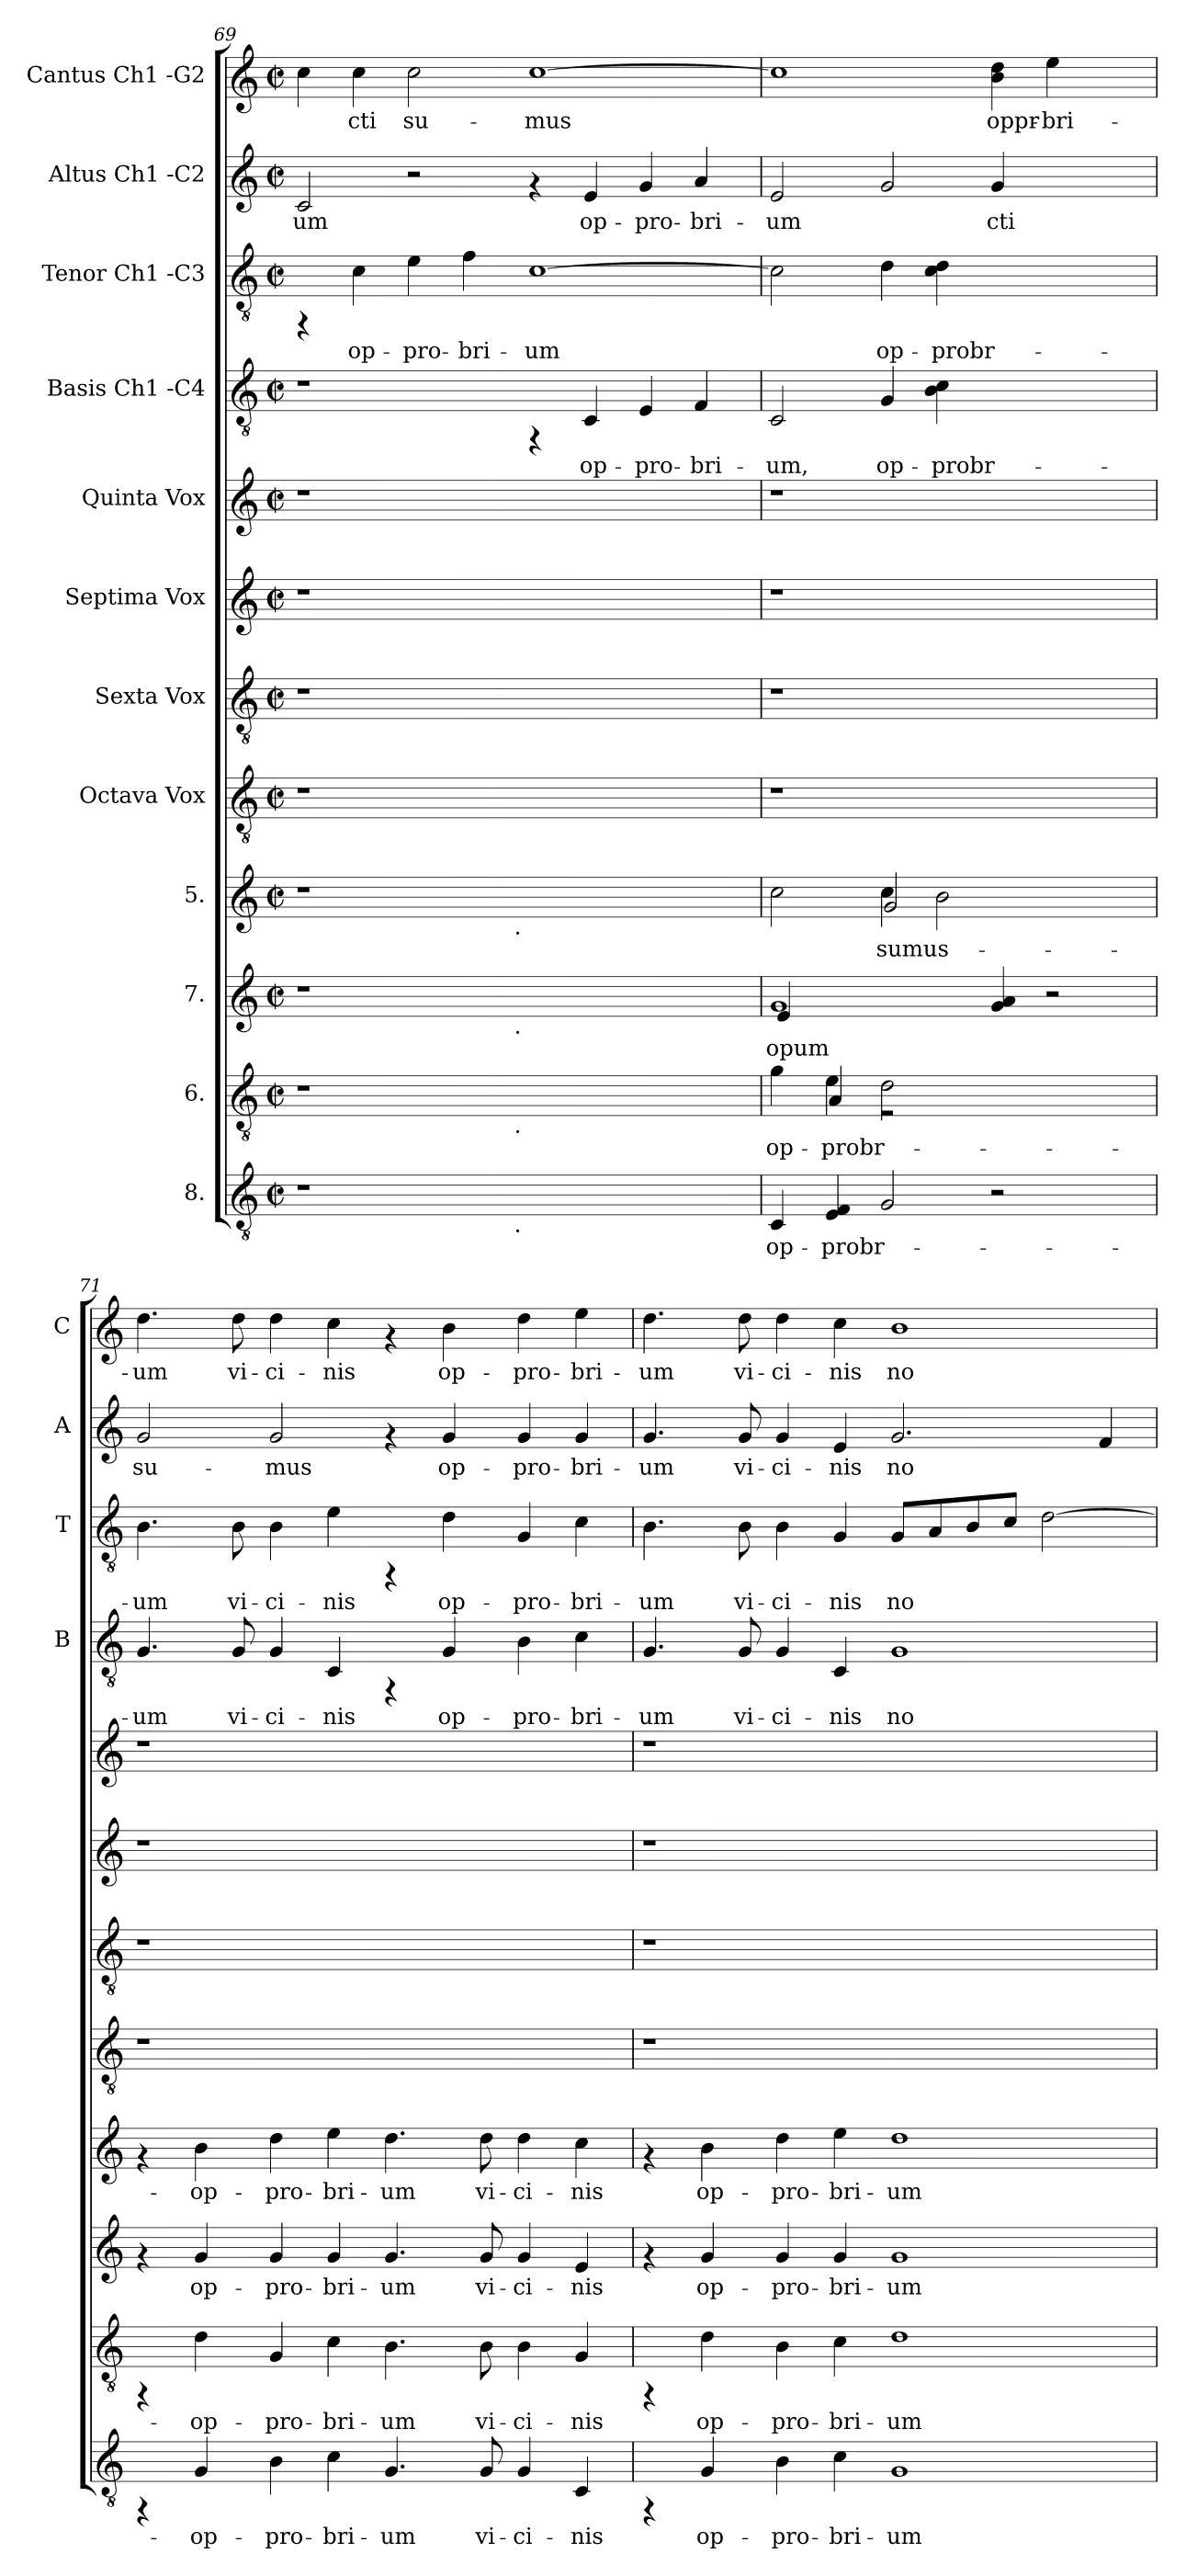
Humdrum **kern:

**kern	**text	**kern	**text	**kern	**text	**kern	**text	**kern	**kern	**kern	**kern	**kern	**text	**kern	**text	**kern	**text	**kern	**text
*part12	*part12	*part11	*part11	*part10	*part10	*part9	*part9	*part8	*part7	*part6	*part5	*part4	*part4	*part3	*part3	*part2	*part2	*part1	*part1
*staff12	*staff12	*staff11	*staff11	*staff10	*staff10	*staff9	*staff9	*staff8	*staff7	*staff6	*staff5	*staff4	*staff4	*staff3	*staff3	*staff2	*staff2	*staff1	*staff1
*I"8.	*	*I"6.	*	*I"7.	*	*I"5.	*	*I"Octava  Vox	*I"Sexta  Vox	*I"Septima  Vox	*I"Quinta  Vox	*I"Basis  Ch1 -C4	*	*I"Tenor  Ch1 -C3	*	*I"Altus  Ch1 -C2	*	*I"Cantus  Ch1 -G2	*
*	*	*	*	*	*	*	*	*	*	*	*	*I'B	*	*I'T	*	*I'A	*	*I'C	*
*clefGv2	*	*clefGv2	*	*clefG2	*	*clefG2	*	*clefGv2	*clefGv2	*clefG2	*clefG2	*clefGv2	*	*clefGv2	*	*clefG2	*	*clefG2	*
*k[]	*	*k[]	*	*k[]	*	*k[]	*	*k[]	*k[]	*k[]	*k[]	*k[]	*	*k[]	*	*k[]	*	*k[]	*
*C:	*	*C:	*	*C:	*	*C:	*	*C:	*C:	*C:	*C:	*C:	*	*C:	*	*C:	*	*C:	*
*M2/2	*	*M2/2	*	*M2/2	*	*M2/2	*	*M2/2	*M2/2	*M2/2	*M2/2	*M2/2	*	*M2/2	*	*M2/2	*	*M2/2	*
*met(c|)	*	*met(c|)	*	*met(c|)	*	*met(c|)	*	*met(c|)	*met(c|)	*met(c|)	*met(c|)	*met(c|)	*	*met(c|)	*	*met(c|)	*	*met(c|)	*
=69	=69	=69	=69	=69	=69	=69	=69	=69	=69	=69	=69	=69	=69	=69	=69	=69	=69	=69	=69
!	!	!	!	!	!	!	!	!	!	!	!	!	!	!	!	!	!LO:LY:b:cj	!	!LO:LY:b:cj
*^	*	*^	*	*^	*	*^	*	*	*	*	*	*	*	*	*	*	*	*	*
1r	2ryy	.	1r	2ryy	.	1r	2ryy	.	1r	2ryy	.	1r	1r	1r	1r	1r	.	4rFF	.	2c/	-um	4cc\	--
!	!	!	!	!	!	!	!	!	!	!	!	!	!	!	!	!	!	!	!LO:LY:b:cj	!	!	!	!LO:LY:b:cj
.	.	.	.	.	.	.	.	.	.	.	.	.	.	.	.	.	.	4c\	op-	.	.	4cc\	-cti
!	!	!	!	!	!	!	!	!	!	!	!	!	!	!	!	!	!	!	!LO:LY:b:cj	!	!	!	!LO:LY:b:cj
.	4...ryy	.	.	4...ryy	.	.	4...ryy	.	.	4...ryy	.	.	.	.	.	.	.	4e\	-pro-	2r	.	2cc\	su-
!	!	!	!	!	!	!	!	!	!	!	!	!	!	!	!	!	!	!	!LO:LY:b:cj	!	!	!	!
.	.	.	.	.	.	.	.	.	.	.	.	.	.	.	.	.	.	4f\	-bri-	.	.	.	.
!	!	!	!	!	!	!	!	!	!	!LO:TX:b:t=.	!	!	!	!	!	!	!	!	!	!	!	!	!
!	!	!	!	!	!	!	!LO:TX:b:t=.	!	!	!	!	!	!	!	!	!	!	!	!	!	!	!	!
!	!	!	!	!LO:TX:b:t=.	!	!	!	!	!	!	!	!	!	!	!	!	!	!	!	!	!	!	!
!	!LO:TX:b:t=.	!	!	!	!	!	!	!	!	!	!	!	!	!	!	!	!	!	!	!	!	!	!
.	1ryy	.	.	1ryy	.	.	1ryy	.	.	1ryy	.	.	.	.	.	.	.	.	.	.	.	.	.
!	!	!	!	!	!	!	!	!	!	!	!	!	!	!	!	!	!	!	!LO:LY:b:cj	!	!	!	!LO:LY:b:cj
1ryy	.	.	1ryy	.	.	1ryy	.	.	1ryy	.	.	1ryy	1ryy	1ryy	1ryy	4rFF	.	[>1c	-um	4rf	.	[>1cc	-mus
!	!	!	!	!	!	!	!	!	!	!	!	!	!	!	!	!	!LO:LY:b:cj	!	!	!	!LO:LY:b:cj	!	!
.	.	.	.	.	.	.	.	.	.	.	.	.	.	.	.	4C/	op-	.	.	4e/	op-	.	.
!	!	!	!	!	!	!	!	!	!	!	!	!	!	!	!	!	!LO:LY:b:cj	!	!	!	!LO:LY:b:cj	!	!
.	.	.	.	.	.	.	.	.	.	.	.	.	.	.	.	4E/	-pro-	.	.	4g/	-pro-	.	.
!	!	!	!	!	!	!	!	!	!	!	!	!	!	!	!	!	!LO:LY:b:cj	!	!	!	!LO:LY:b:cj	!	!
.	.	.	.	.	.	.	.	.	.	.	.	.	.	.	.	4F/	-bri-	.	.	4a/	-bri-	.	.
.	32ryy	.	.	32ryy	.	.	32ryy	.	.	32ryy	.	.	.	.	.	.	.	.	.	.	.	.	.
=70	=70	=70	=70	=70	=70	=70	=70	=70	=70	=70	=70	=70	=70	=70	=70	=70	=70	=70	=70	=70	=70	=70	=70
!	!	!LO:LY:b:cj	!	!	!LO:LY:b:cj	!	!	!LO:LY:b:cj	!	!	!	!	!	!	!	!	!LO:LY:b:cj	!	!LO:LY:b:cj	!	!LO:LY:b:cj	!	!
*v	*v	*	*	*	*	*	*	*	*	*	*	*	*	*	*	*	*	*	*	*	*	*	*
4C/	op-	4g\	4ryy	op-	1g	4e/	-opum-	2cc\	2ryy	.	1r	1r	1r	1r	2C/	-um,	2c\]	.	2e/	-um	1cc]	.
!	!LO:LY:b:cj	!	!	!LO:LY:b:cj	!	!	!	!	!	!	!	!	!	!	!	!	!	!	!	!	!	!
4E/ 4F/	-probr-	4e\	4A/	-probr-	.	1.ryy	.	.	.	.	.	.	.	.	.	.	.	.	.	.	.	.
!	!	!	!	!	!	!	!	!	!	!LO:LY:b:cj	!	!	!	!	!	!	!	!	!	!	!	!
!	!	!	!	!	!	!	!	!	!	!LO:LY:b:cj	!	!	!	!	!	!LO:LY:b:cj	!	!LO:LY:b:cj	!	!	!	!
2G/	.	2d\	2r	.	.	.	.	4cc\	2g/	sumus-	.	.	.	.	4G/	op-	4d\	op-	2g/	.	.	.
!	!	!	!	!	!	!	!	!	!	!	!	!	!	!	!	!LO:LY:b:cj	!	!LO:LY:b:cj	!	!	!	!
.	.	.	.	.	.	.	.	2b\	.	.	.	.	.	.	4B\ 4c\	-probr-	4d\ 4c\	-probr-	.	.	.	.
!	!	!	!	!	!	!	!LO:LY:b:cj	!	!	!	!	!	!	!	!	!	!	!	!	!LO:LY:b:cj	!	!LO:LY:b:cj
2r	.	2.ryy	2.ryy	.	4g/ 4a/	.	-	.	2ryy	.	2.ryy	2.ryy	2.ryy	2.ryy	2.ryy	.	2.ryy	.	4g/	cti	4b\ 4dd\	oppr-
!	!	!	!	!	!	!	!	!	!	!	!	!	!	!	!	!	!	!	!	!	!	!LO:LY:b:cj
.	.	.	.	.	2r	.	.	2ryy	.	.	.	.	.	.	.	.	.	.	2ryy	.	4ee\	-bri-
4ryy	.	.	.	.	.	.	.	.	4ryy	.	.	.	.	.	.	.	.	.	.	.	4ryy	.
*	*	*v	*v	*	*	*	*	*	*	*	*	*	*	*	*	*	*	*	*	*	*	*
*	*	*	*	*v	*v	*	*	*	*	*	*	*	*	*	*	*	*	*	*	*	*
=71	=71	=71	=71	=71	=71	=71	=71	=71	=71	=71	=71	=71	=71	=71	=71	=71	=71	=71	=71	=71
!	!	!	!	!	!	!	!	!	!	!	!	!	!	!LO:LY:b:cj	!	!LO:LY:b:cj	!	!LO:LY:b:cj	!	!LO:LY:b:cj
*	*	*	*	*	*	*v	*v	*	*	*	*	*	*	*	*	*	*	*	*	*
4rFF	.	4rFF	.	4rf	.	4rf	.	1r	1r	1r	1r	4.G/	-um	4.B\	-um	2g/	su-	4.dd\	-um
!	!LO:LY:b:cj	!	!LO:LY:b:cj	!	!LO:LY:b:cj	!	!LO:LY:b:cj	!	!	!	!	!	!	!	!	!	!	!	!
4G/	-op-	4d\	-op-	4g/	op-	4b\	-op-	.	.	.	.	.	.	.	.	.	.	.	.
!	!	!	!	!	!	!	!	!	!	!	!	!	!LO:LY:b:cj	!	!LO:LY:b:cj	!	!	!	!LO:LY:b:cj
.	.	.	.	.	.	.	.	.	.	.	.	8G/	vi-	8B\	vi-	.	.	8dd\	vi-
!	!LO:LY:b:cj	!	!LO:LY:b:cj	!	!LO:LY:b:cj	!	!LO:LY:b:cj	!	!	!	!	!	!LO:LY:b:cj	!	!LO:LY:b:cj	!	!LO:LY:b:cj	!	!LO:LY:b:cj
4B\	-pro-	4G/	-pro-	4g/	-pro-	4dd\	-pro-	.	.	.	.	4G/	-ci-	4B\	-ci-	2g/	-mus	4dd\	-ci-
!	!LO:LY:b:cj	!	!LO:LY:b:cj	!	!LO:LY:b:cj	!	!LO:LY:b:cj	!	!	!	!	!	!LO:LY:b:cj	!	!LO:LY:b:cj	!	!	!	!LO:LY:b:cj
4c\	-bri-	4c\	-bri-	4g/	-bri-	4ee\	-bri-	.	.	.	.	4C/	-nis	4e\	-nis	.	.	4cc\	-nis
!	!LO:LY:b:cj	!	!LO:LY:b:cj	!	!LO:LY:b:cj	!	!LO:LY:b:cj	!	!	!	!	!	!	!	!	!	!	!	!
4.G/	-um	4.B\	-um	4.g/	-um	4.dd\	-um	1ryy	1ryy	1ryy	1ryy	4rFF	.	4rFF	.	4rf	.	4rf	.
!	!	!	!	!	!	!	!	!	!	!	!	!	!LO:LY:b:cj	!	!LO:LY:b:cj	!	!LO:LY:b:cj	!	!LO:LY:b:cj
.	.	.	.	.	.	.	.	.	.	.	.	4G/	op-	4d\	op-	4g/	op-	4b\	op-
!	!LO:LY:b:cj	!	!LO:LY:b:cj	!	!LO:LY:b:cj	!	!LO:LY:b:cj	!	!	!	!	!	!	!	!	!	!	!	!
8G/	vi-	8B\	vi-	8g/	vi-	8dd\	vi-	.	.	.	.	.	.	.	.	.	.	.	.
!	!LO:LY:b:cj	!	!LO:LY:b:cj	!	!LO:LY:b:cj	!	!LO:LY:b:cj	!	!	!	!	!	!LO:LY:b:cj	!	!LO:LY:b:cj	!	!LO:LY:b:cj	!	!LO:LY:b:cj
4G/	-ci-	4B\	-ci-	4g/	-ci-	4dd\	-ci-	.	.	.	.	4B\	-pro-	4G/	-pro-	4g/	-pro-	4dd\	-pro-
!	!LO:LY:b:cj	!	!LO:LY:b:cj	!	!LO:LY:b:cj	!	!LO:LY:b:cj	!	!	!	!	!	!LO:LY:b:cj	!	!LO:LY:b:cj	!	!LO:LY:b:cj	!	!LO:LY:b:cj
4C/	-nis	4G/	-nis	4e/	-nis	4cc\	-nis	.	.	.	.	4c\	-bri-	4c\	-bri-	4g/	-bri-	4ee\	-bri-
!!LO:PB:g=z
=72	=72	=72	=72	=72	=72	=72	=72	=72	=72	=72	=72	=72	=72	=72	=72	=72	=72	=72	=72
!	!	!	!	!	!	!	!	!	!	!	!	!	!LO:LY:b:cj	!	!LO:LY:b:cj	!	!LO:LY:b:cj	!	!LO:LY:b:cj
4rFF	.	4rFF	.	4rf	.	4rf	.	1r	1r	1r	1r	4.G/	-um	4.B\	-um	4.g/	-um	4.dd\	-um
!	!LO:LY:b:cj	!	!LO:LY:b:cj	!	!LO:LY:b:cj	!	!LO:LY:b:cj	!	!	!	!	!	!	!	!	!	!	!	!
4G/	op-	4d\	op-	4g/	op-	4b\	op-	.	.	.	.	.	.	.	.	.	.	.	.
!	!	!	!	!	!	!	!	!	!	!	!	!	!LO:LY:b:cj	!	!LO:LY:b:cj	!	!LO:LY:b:cj	!	!LO:LY:b:cj
.	.	.	.	.	.	.	.	.	.	.	.	8G/	vi-	8B\	vi-	8g/	vi-	8dd\	vi-
!	!LO:LY:b:cj	!	!LO:LY:b:cj	!	!LO:LY:b:cj	!	!LO:LY:b:cj	!	!	!	!	!	!LO:LY:b:cj	!	!LO:LY:b:cj	!	!LO:LY:b:cj	!	!LO:LY:b:cj
4B\	-pro-	4B\	-pro-	4g/	-pro-	4dd\	-pro-	.	.	.	.	4G/	-ci-	4B\	-ci-	4g/	-ci-	4dd\	-ci-
!	!LO:LY:b:cj	!	!LO:LY:b:cj	!	!LO:LY:b:cj	!	!LO:LY:b:cj	!	!	!	!	!	!LO:LY:b:cj	!	!LO:LY:b:cj	!	!LO:LY:b:cj	!	!LO:LY:b:cj
4c\	-bri-	4c\	-bri-	4g/	-bri-	4ee\	-bri-	.	.	.	.	4C/	-nis	4G/	-nis	4e/	-nis	4cc\	-nis
!	!LO:LY:b:cj	!	!LO:LY:b:cj	!	!LO:LY:b:cj	!	!LO:LY:b:cj	!	!	!	!	!	!LO:LY:b:cj	!	!LO:LY:b:cj	!	!LO:LY:b:cj	!	!LO:LY:b:cj
1G	-um	1d	-um	1g	-um	1dd	-um	1ryy	1ryy	1ryy	1ryy	1G	no-	8G/L	no-	2.g/	no-	1b	no-
!	!	!	!	!	!	!	!	!	!	!	!	!	!	!	!LO:LY:b:cj	!	!	!	!
.	.	.	.	.	.	.	.	.	.	.	.	.	.	8A/	--	.	.	.	.
!	!	!	!	!	!	!	!	!	!	!	!	!	!	!	!LO:LY:b:cj	!	!	!	!
.	.	.	.	.	.	.	.	.	.	.	.	.	.	8B/	--	.	.	.	.
!	!	!	!	!	!	!	!	!	!	!	!	!	!	!	!LO:LY:b:cj	!	!	!	!
.	.	.	.	.	.	.	.	.	.	.	.	.	.	8c/J	--	.	.	.	.
!	!	!	!	!	!	!	!	!	!	!	!	!	!	!	!LO:LY:b:cj	!	!	!	!
.	.	.	.	.	.	.	.	.	.	.	.	.	.	[>2d\	--	.	.	.	.
!	!	!	!	!	!	!	!	!	!	!	!	!	!	!	!	!	!LO:LY:b:cj	!	!
.	.	.	.	.	.	.	.	.	.	.	.	.	.	.	.	4f/	--	.	.
=	=	=	=	=	=	=	=	=	=	=	=	=	=	=	=	=	=	=	=
*-	*-	*-	*-	*-	*-	*-	*-	*-	*-	*-	*-	*-	*-	*-	*-	*-	*-	*-	*-
